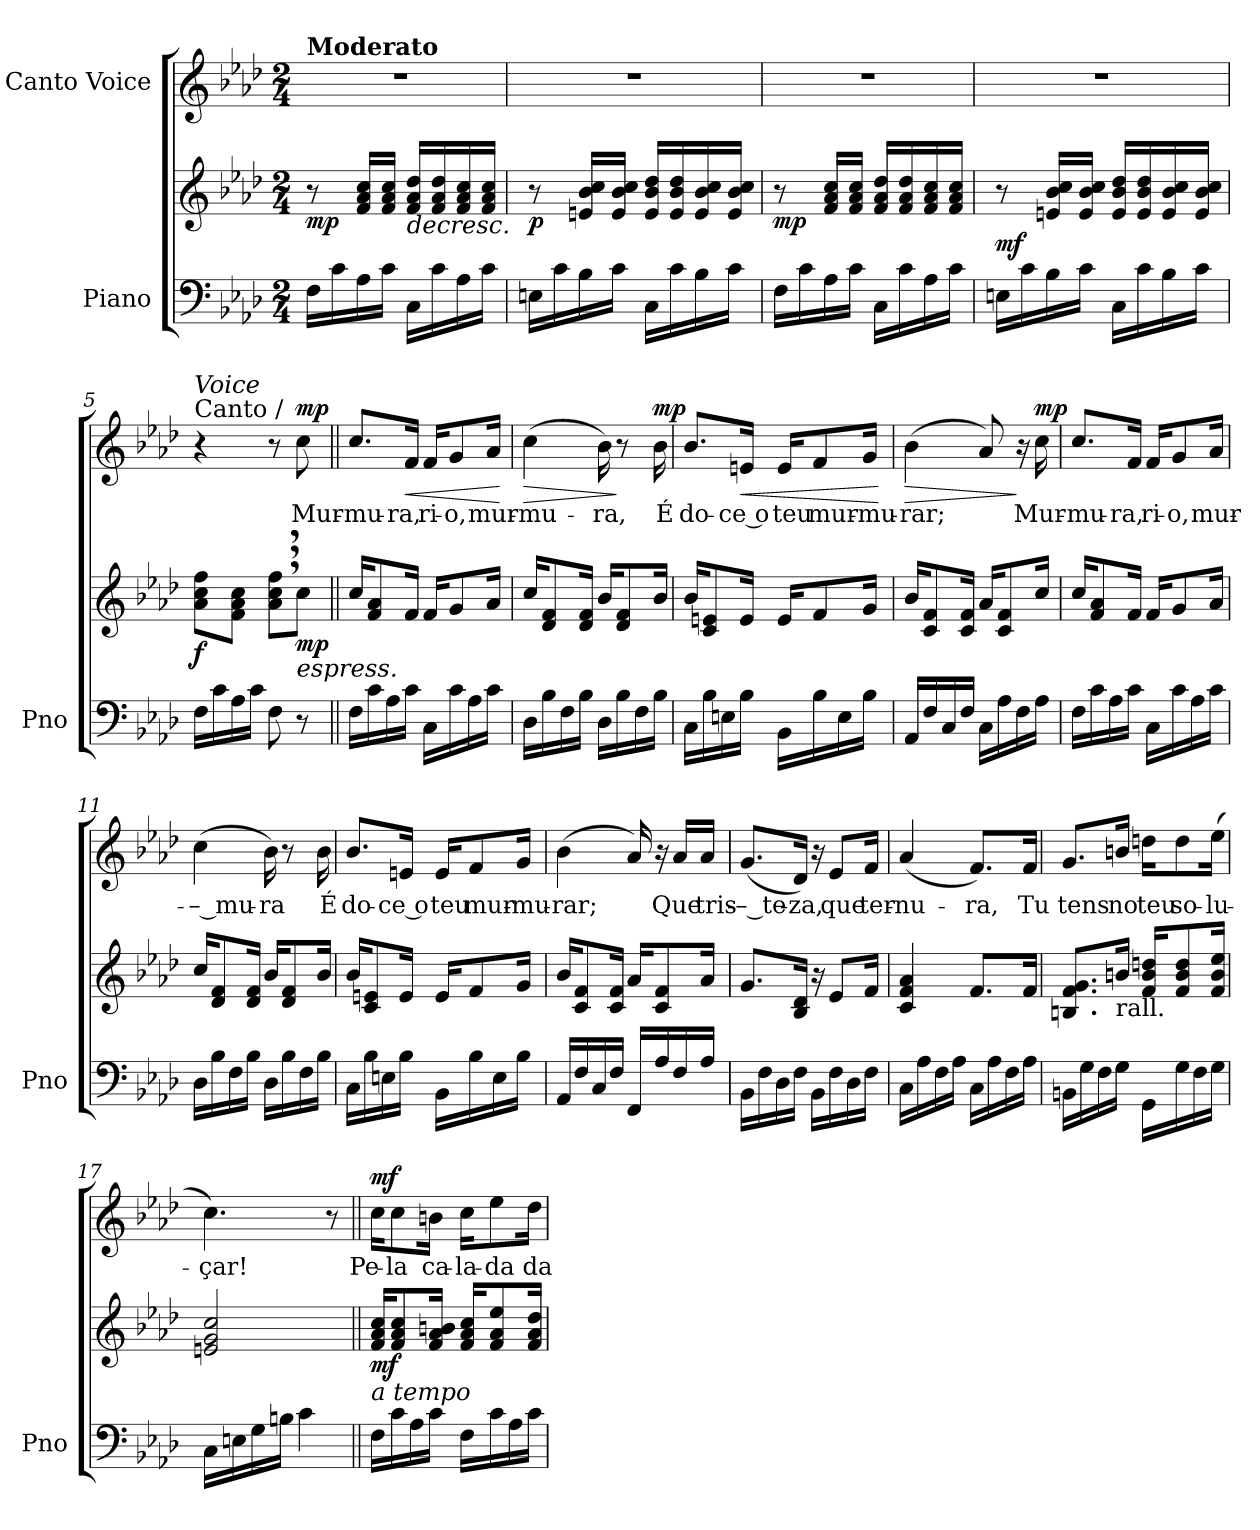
**kern	**kern	**dynam	**kern	**text	**dynam
*part2	*part2	*part2	*part1	*part1	*part1
*staff3	*staff2	*staff2/3	*staff1	*staff1	*staff1
*I"Piano	*	*	*I"Canto Voice	*	*
*I'Pno	*	*	*	*	*
*clefF4	*clefG2	*	*clefG2	*	*
*k[b-e-a-d-]	*k[b-e-a-d-]	*	*k[b-e-a-d-]	*	*
*M2/4	*M2/4	*	*M2/4	*	*
=1	=1	=1	=1	=1	=1
!	!	!	!LO:TX:a:B:t=Moderato	!	!
!	!	!LO:DY:b	!	!	!
16F\LL	8r	mp	2r	.	.
16c\	.	.	.	.	.
16A-\	16f/ 16a-/ 16cc/LL	.	.	.	.
16c\JJ	16f/ 16a-/ 16cc/JJ	.	.	.	.
!	!	!LO:HP:b	!	!	!
16C\LL	16f/ 16a-/ 16dd-/LL	>	.	.	.
16c\	16f/ 16a-/ 16dd-/	.	.	.	.
16A-\	16f/ 16a-/ 16cc/	.	.	.	.
16c\JJ	16f/ 16a-/ 16cc/JJ	.	.	.	.
=2	=2	=2	=2	=2	=2
!	!	!LO:DY:b	!	!	!
16En\LL	8r	p	2r	.	.
16c\	.	.	.	.	.
16B-\	16en/ 16b-/ 16cc/LL	.	.	.	.
16c\JJ	16e/ 16b-/ 16cc/JJ	.	.	.	.
16C\LL	16e/ 16b-/ 16dd-/LL	.	.	.	.
16c\	16e/ 16b-/ 16dd-/	.	.	.	.
16B-\	16e/ 16b-/ 16cc/	.	.	.	.
16c\JJ	16e/ 16b-/ 16cc/JJ	.	.	.	.
=3	=3	=3	=3	=3	=3
!	!	!LO:DY:b	!	!	!
16F\LL	8r	mp	2r	.	.
16c\	.	.	.	.	.
16A-\	16f/ 16a-/ 16cc/LL	.	.	.	.
16c\JJ	16f/ 16a-/ 16cc/JJ	.	.	.	.
16C\LL	16f/ 16a-/ 16dd-/LL	.	.	.	.
16c\	16f/ 16a-/ 16dd-/	.	.	.	.
16A-\	16f/ 16a-/ 16cc/	.	.	.	.
16c\JJ	16f/ 16a-/ 16cc/JJ	.	.	.	.
=4	=4	=4	=4	=4	=4
!	!	!LO:DY:b	!	!	!
16En\LL	8r	mf	2r	.	.
16c\	.	.	.	.	.
16B-\	16en/ 16b-/ 16cc/LL	.	.	.	.
16c\JJ	16e/ 16b-/ 16cc/JJ	.	.	.	.
16C\LL	16e/ 16b-/ 16dd-/LL	.	.	.	.
16c\	16e/ 16b-/ 16dd-/	.	.	.	.
16B-\	16e/ 16b-/ 16cc/	.	.	.	.
16c\JJ	16e/ 16b-/ 16cc/JJ	.	.	.	.
.	.	]	.	.	.
!!LO:LB:g=z
=5	=5	=5	=5	=5	=5
!	!	!	!LO:TX:a:t=Canto /	!	!
!	!	!	!LO:TX:a:i:t=Voice	!	!
!	!	!LO:DY:b	!	!	!
16F\LL	8a-\ 8cc\ 8ff\L	f	4r	.	.
16c\	.	.	.	.	.
16A-\	8f\ 8a-\ 8cc\J	.	.	.	.
16c\JJ	.	.	.	.	.
8F\	8a-\, 8cc\, 8ff\,L	.	8r	.	.
!	!LO:TX:b:i:t=espress.	!	!	!	!
!	!	!LO:DY:b	!	!LO:LY:b	!LO:DY:a
8r	8cc\J	mp	8cc\	Mur-	mp
=6||	=6||	=6||	=6||	=6||	=6||
!	!	!	!	!LO:LY:b	!
16F\LL	16cc/KL	.	8.cc/L	-mu-	.
16c\	8f/ 8a-/	.	.	.	.
16A-\	.	.	.	.	.
!	!	!	!	!LO:LY:b	!LO:HP:b
16c\JJ	16f/Jk	.	16f/Jk	-ra,	<
!	!	!	!	!LO:LY:b	!
16C\LL	16f/KL	.	16f/KL	ri-	.
!	!	!	!	!LO:LY:b	!
16c\	8g/	.	8g/	-o,	.
16A-\	.	.	.	.	.
!	!	!	!	!LO:LY:b	!
16c\JJ	16a-/Jk	.	16a-/Jk	mur-	.
.	.	.	.	.	[
=7	=7	=7	=7	=7	=7
!	!	!	!	!LO:LY:b	!LO:HP:b
16D-\LL	16cc/KL	.	(>4cc\	-mu-	>
16B-\	8d-/ 8f/	.	.	.	.
16F\	.	.	.	.	.
16B-\JJ	16d-/ 16f/Jk	.	.	.	.
!	!	!	!	!LO:LY:b	!
16D-\LL	16b-/KL	.	16b-\)	-ra,	.
16B-\	8d-/ 8f/	.	8r	.	]
16F\	.	.	.	.	.
!	!	!	!	!LO:LY:b	!LO:DY:a
16B-\JJ	16b-/Jk	.	16b-\	É	mp
!!LO:LB:g=z
=8	=8	=8	=8	=8	=8
!	!	!	!	!LO:LY:b	!
16C\LL	16b-/KL	.	8.b-/L	do-	.
16B-\	8c/ 8en/	.	.	.	.
16En\	.	.	.	.	.
!	!	!	!	!LO:LY:b	!LO:HP:b
16B-\JJ	16e/Jk	.	16en/Jk	ce o	<
!	!	!	!	!LO:LY:b	!
16BB-\LL	16e/KL	.	16e/KL	teu	.
!	!	!	!	!LO:LY:b	!
16B-\	8f/	.	8f/	mur-	.
16E\	.	.	.	.	.
!	!	!	!	!LO:LY:b	!
16B-\JJ	16g/Jk	.	16g/Jk	-mu-	.
.	.	.	.	.	[
=9	=9	=9	=9	=9	=9
!	!	!	!	!LO:LY:b	!LO:HP:b
16AA-/LL	16b-/KL	.	(>4b-\	-rar;	>
16F/	8c/ 8f/	.	.	.	.
16C/	.	.	.	.	.
16F/JJ	16c/ 16f/Jk	.	.	.	.
16C\LL	16a-/KL	.	8a-/)	.	.
16A-\	8c/ 8f/	.	.	.	.
16F\	.	.	16r	.	]
!	!	!	!	!LO:LY:b	!LO:DY:a
16A-\JJ	16cc/Jk	.	16cc\	Mur-	mp
=10	=10	=10	=10	=10	=10
!	!	!	!	!LO:LY:b	!
16F\LL	16cc/KL	.	8.cc/L	-mu-	.
16c\	8f/ 8a-/	.	.	.	.
16A-\	.	.	.	.	.
!	!	!	!	!LO:LY:b	!
16c\JJ	16f/Jk	.	16f/Jk	-ra,	.
!	!	!	!	!LO:LY:b	!
16C\LL	16f/KL	.	16f/KL	ri-	.
!	!	!	!	!LO:LY:b	!
16c\	8g/	.	8g/	-o,	.
16A-\	.	.	.	.	.
!	!	!	!	!LO:LY:b	!
16c\JJ	16a-/Jk	.	16a-/Jk	mur-	.
!!LO:PB:g=z
=11	=11	=11	=11	=11	=11
!	!	!	!	!LO:LY:b	!
16D-\LL	16cc/KL	.	(>4cc\	-– mu-	.
16B-\	8d-/ 8f/	.	.	.	.
16F\	.	.	.	.	.
16B-\JJ	16d-/ 16f/Jk	.	.	.	.
!	!	!	!	!LO:LY:b	!
16D-\LL	16b-/KL	.	16b-\)	-ra	.
16B-\	8d-/ 8f/	.	8r	.	.
16F\	.	.	.	.	.
!	!	!	!	!LO:LY:b	!
16B-\JJ	16b-/Jk	.	16b-\	É	.
=12	=12	=12	=12	=12	=12
!	!	!	!	!LO:LY:b	!
16C\LL	16b-/KL	.	8.b-/L	do-	.
16B-\	8c/ 8en/	.	.	.	.
16En\	.	.	.	.	.
!	!	!	!	!LO:LY:b	!
16B-\JJ	16e/Jk	.	16en/Jk	-ce o	.
!	!	!	!	!LO:LY:b	!
16BB-\LL	16e/KL	.	16e/KL	teu	.
!	!	!	!	!LO:LY:b	!
16B-\	8f/	.	8f/	mur-	.
16E\	.	.	.	.	.
!	!	!	!	!LO:LY:b	!
16B-\JJ	16g/Jk	.	16g/Jk	-mu-	.
=13	=13	=13	=13	=13	=13
!	!	!	!	!LO:LY:b	!
16AA-/LL	16b-/KL	.	(>4b-\	-rar;	.
16F/	8c/ 8f/	.	.	.	.
16C/	.	.	.	.	.
16F/JJ	16c/ 16f/Jk	.	.	.	.
16FF/LL	16a-/KL	.	16a-/)	.	.
16A-/	8c/ 8f/	.	16r	.	.
!	!	!	!	!LO:LY:b	!
16F/	.	.	16a-/LL	Que	.
!	!	!	!	!LO:LY:b	!
16A-/JJ	16a-/Jk	.	16a-/JJ	tris-	.
!!LO:LB:g=z
=14	=14	=14	=14	=14	=14
!	!	!	!	!LO:LY:b	!
16BB-\LL	8.g/L	.	(<8.g/L	-– te-	.
16F\	.	.	.	.	.
16D-\	.	.	.	.	.
!	!	!	!	!LO:LY:b	!
16F\JJ	16B-/ 16d-/Jk	.	16d-/Jk)	-za,	.
16BB-\LL	16r	.	16r	.	.
!	!	!	!	!LO:LY:b	!
16F\	8e-/L	.	8e-/L	que	.
16D-\	.	.	.	.	.
!	!	!	!	!LO:LY:b	!
16F\JJ	16f/Jk	.	16f/Jk	ter-	.
=15	=15	=15	=15	=15	=15
!	!	!	!	!LO:LY:b	!
16C\LL	4c/ 4f/ 4a-/	.	(<4a-/	-nu-	.
16A-\	.	.	.	.	.
16F\	.	.	.	.	.
16A-\JJ	.	.	.	.	.
!	!	!	!	!LO:LY:b	!
16C\LL	8.f/L	.	8.f/L)	-ra,	.
16A-\	.	.	.	.	.
16F\	.	.	.	.	.
!	!	!	!	!LO:LY:b	!
16A-\JJ	16f/Jk	.	16f/Jk	Tu	.
=16	=16	=16	=16	=16	=16
*	*	*	*MM86	*	*
!	!	!	!	!LO:LY:b	!
16BBn\LL	8.Bn/ 8.f/ 8.g/L	.	8.g/L	tens	.
16G\	.	.	.	.	.
16F\	.	.	.	.	.
!	!LO:TX:b:t=rall.	!	!	!	!
!	!	!	!	!LO:LY:b	!
16G\JJ	16bn/Jk	.	16bn/Jk	no	.
*	*	*	*MM84	*	*
!	!	!	!	!LO:LY:b	!
16GG\LL	16f/ 16b/ 16ddn/KL	.	16ddn\KL	teu	.
!	!	!	!	!LO:LY:b	!
16G\	8f/ 8b/ 8dd/	.	8dd\	so-	.
16F\	.	.	.	.	.
!	!	!	!	!LO:LY:b	!
16G\JJ	16f/ 16b/ 16ee-/Jk	.	(>16ee-\Jk	-lu-	.
=17	=17	=17	=17	=17	=17
*	*	*	*MM80	*	*
!	!	!	!	!LO:LY:b	!
16C\LL	2en/ 2g/ 2cc/	.	4.cc\)	-çar!	.
16En\	.	.	.	.	.
16G\	.	.	.	.	.
16Bn\JJ	.	.	.	.	.
4c\	.	.	.	.	.
.	.	.	8r	.	.
!!LO:LB:g=z
=18||	=18||	=18||	=18||	=18||	=18||
*	*	*	*MM88	*	*
!	!LO:TX:b:i:t=a tempo	!	!	!	!
!	!	!LO:DY:b	!	!LO:LY:b	!LO:DY:a
16F\LL	16f/ 16a-/ 16cc/KL	mf	16cc\KL	Pe-	mf
!	!	!	!	!LO:LY:b	!
16c\	8f/ 8a-/ 8cc/	.	8cc\	-la	.
16A-\	.	.	.	.	.
!	!	!	!	!LO:LY:b	!
16c\JJ	16f/ 16a-/ 16bn/Jk	.	16bn\Jk	ca-	.
!	!	!	!	!LO:LY:b	!
16F\LL	16f/ 16a-/ 16cc/KL	.	16cc\KL	-la-	.
!	!	!	!	!LO:LY:b	!
16c\	8f/ 8a-/ 8ee-/	.	8ee-\	-da	.
16A-\	.	.	.	.	.
!	!	!	!	!LO:LY:b	!
16c\JJ	16f/ 16a-/ 16dd-/Jk	.	16dd-\Jk	da	.
=	=	=	=	=	=
*-	*-	*-	*-	*-	*-
